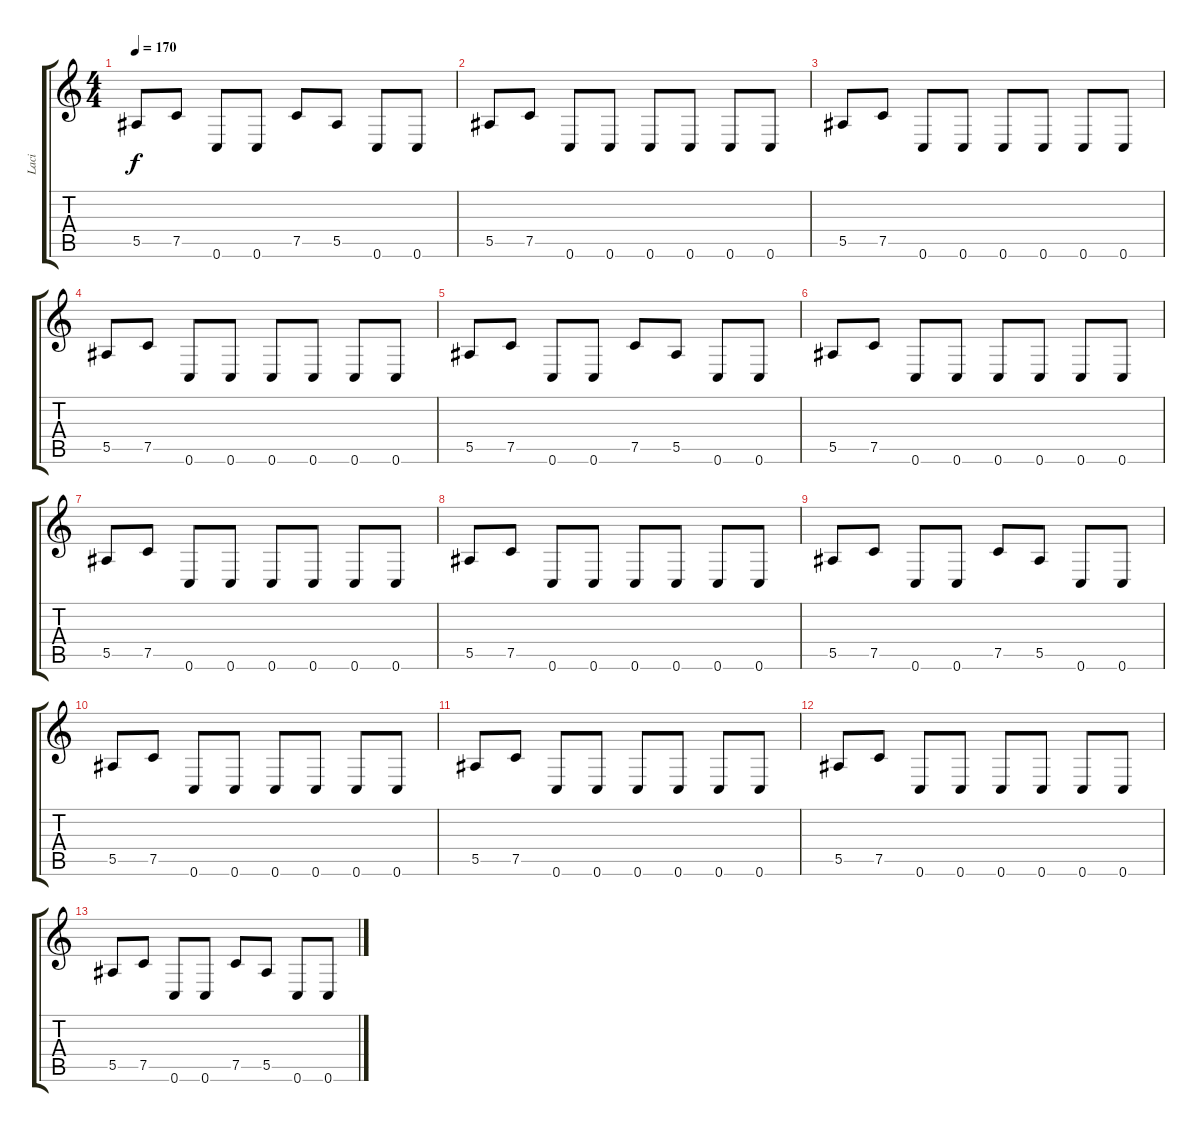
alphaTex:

\track ("Laci" "Laci") {instrument distortionguitar}
\staff {score tabs}
\tuning (C4 G3 Eb3 Bb2 F2 C2) {hide}
\ts (4 4)
\tempo 170
\clef g2
\ks c
5.5.8{dy f} 7.5.8 0.6.8 0.6.8 7.5.8 5.5.8 0.6.8 0.6.8 |
5.5.8 7.5.8 0.6.8 0.6.8 0.6.8 0.6.8 0.6.8 0.6.8 |
5.5.8 7.5.8 0.6.8 0.6.8 0.6.8 0.6.8 0.6.8 0.6.8 |
5.5.8 7.5.8 0.6.8 0.6.8 0.6.8 0.6.8 0.6.8 0.6.8 |
5.5.8 7.5.8 0.6.8 0.6.8 7.5.8 5.5.8 0.6.8 0.6.8 |
5.5.8 7.5.8 0.6.8 0.6.8 0.6.8 0.6.8 0.6.8 0.6.8 |
5.5.8 7.5.8 0.6.8 0.6.8 0.6.8 0.6.8 0.6.8 0.6.8 |
5.5.8 7.5.8 0.6.8 0.6.8 0.6.8 0.6.8 0.6.8 0.6.8 |
5.5.8 7.5.8 0.6.8 0.6.8 7.5.8 5.5.8 0.6.8 0.6.8 |
5.5.8 7.5.8 0.6.8 0.6.8 0.6.8 0.6.8 0.6.8 0.6.8 |
5.5.8 7.5.8 0.6.8 0.6.8 0.6.8 0.6.8 0.6.8 0.6.8 |
5.5.8 7.5.8 0.6.8 0.6.8 0.6.8 0.6.8 0.6.8 0.6.8 |
5.5.8 7.5.8 0.6.8 0.6.8 7.5.8 5.5.8 0.6.8 0.6.8
